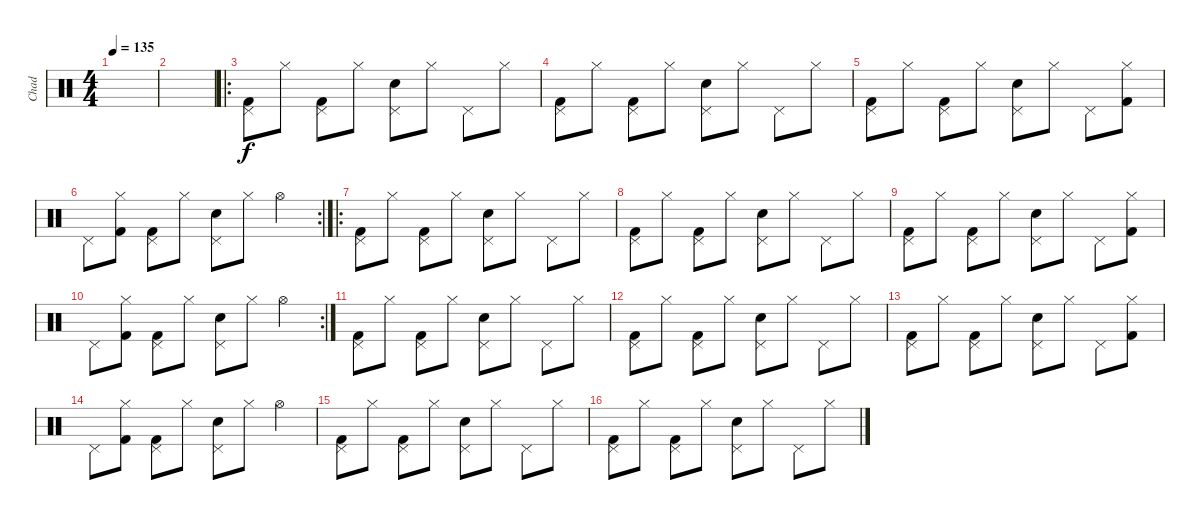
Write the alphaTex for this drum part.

\track ("Chad" "Chad") {instrument percussion}
\staff {score}
\articulation defaults
\ts (4 4)
\tempo 135
\clef neutral
\ks c
|
|
\ro
("Pedal Hi-Hat (hit)" "Kick (hit) 2").8 "Hi-Hat (closed)".8 ("Pedal Hi-Hat (hit)" "Kick (hit) 2").8 "Hi-Hat (closed)".8 ("Pedal Hi-Hat (hit)" "Electric Snare (hit)").8 "Hi-Hat (closed)".8 "Pedal Hi-Hat (hit)".8 "Hi-Hat (closed)".8 |
("Pedal Hi-Hat (hit)" "Kick (hit) 2").8 "Hi-Hat (closed)".8 ("Pedal Hi-Hat (hit)" "Kick (hit) 2").8 "Hi-Hat (closed)".8 ("Pedal Hi-Hat (hit)" "Electric Snare (hit)").8 "Hi-Hat (closed)".8 "Pedal Hi-Hat (hit)".8 "Hi-Hat (closed)".8 |
("Pedal Hi-Hat (hit)" "Kick (hit) 2").8 "Hi-Hat (closed)".8 ("Pedal Hi-Hat (hit)" "Kick (hit) 2").8 "Hi-Hat (closed)".8 ("Pedal Hi-Hat (hit)" "Electric Snare (hit)").8 "Hi-Hat (closed)".8 "Pedal Hi-Hat (hit)".8 ("Hi-Hat (closed)" "Kick (hit) 2").8 |
\rc 2 "Pedal Hi-Hat (hit)".8
("Hi-Hat (closed)" "Kick (hit) 2").8 ("Pedal Hi-Hat (hit)" "Kick (hit) 2").8 "Hi-Hat (closed)".8 ("Pedal Hi-Hat (hit)" "Electric Snare (hit)").8 "Hi-Hat (closed)".8 "Hi-Hat (open)".4 |
\ro
\section ("" "")
("Pedal Hi-Hat (hit)" "Kick (hit) 2").8 "Hi-Hat (closed)".8 ("Pedal Hi-Hat (hit)" "Kick (hit) 2").8 "Hi-Hat (closed)".8 ("Pedal Hi-Hat (hit)" "Electric Snare (hit)").8 "Hi-Hat (closed)".8 "Pedal Hi-Hat (hit)".8 "Hi-Hat (closed)".8 |
("Pedal Hi-Hat (hit)" "Kick (hit) 2").8 "Hi-Hat (closed)".8 ("Pedal Hi-Hat (hit)" "Kick (hit) 2").8 "Hi-Hat (closed)".8 ("Pedal Hi-Hat (hit)" "Electric Snare (hit)").8 "Hi-Hat (closed)".8 "Pedal Hi-Hat (hit)".8 "Hi-Hat (closed)".8 |
("Pedal Hi-Hat (hit)" "Kick (hit) 2").8 "Hi-Hat (closed)".8 ("Pedal Hi-Hat (hit)" "Kick (hit) 2").8 "Hi-Hat (closed)".8 ("Pedal Hi-Hat (hit)" "Electric Snare (hit)").8 "Hi-Hat (closed)".8 "Pedal Hi-Hat (hit)".8 ("Hi-Hat (closed)" "Kick (hit) 2").8 |
\rc 2 "Pedal Hi-Hat (hit)".8
("Hi-Hat (closed)" "Kick (hit) 2").8 ("Pedal Hi-Hat (hit)" "Kick (hit) 2").8 "Hi-Hat (closed)".8 ("Pedal Hi-Hat (hit)" "Electric Snare (hit)").8 "Hi-Hat (closed)".8 "Hi-Hat (open)".4 |
("Pedal Hi-Hat (hit)" "Kick (hit) 2").8 "Hi-Hat (closed)".8 ("Pedal Hi-Hat (hit)" "Kick (hit) 2").8 "Hi-Hat (closed)".8 ("Pedal Hi-Hat (hit)" "Electric Snare (hit)").8 "Hi-Hat (closed)".8 "Pedal Hi-Hat (hit)".8 "Hi-Hat (closed)".8 |
("Pedal Hi-Hat (hit)" "Kick (hit) 2").8 "Hi-Hat (closed)".8 ("Pedal Hi-Hat (hit)" "Kick (hit) 2").8 "Hi-Hat (closed)".8 ("Pedal Hi-Hat (hit)" "Electric Snare (hit)").8 "Hi-Hat (closed)".8 "Pedal Hi-Hat (hit)".8 "Hi-Hat (closed)".8 |
("Pedal Hi-Hat (hit)" "Kick (hit) 2").8 "Hi-Hat (closed)".8 ("Pedal Hi-Hat (hit)" "Kick (hit) 2").8 "Hi-Hat (closed)".8 ("Pedal Hi-Hat (hit)" "Electric Snare (hit)").8 "Hi-Hat (closed)".8 "Pedal Hi-Hat (hit)".8 ("Hi-Hat (closed)" "Kick (hit) 2").8 |
"Pedal Hi-Hat (hit)".8 ("Hi-Hat (closed)" "Kick (hit) 2").8 ("Pedal Hi-Hat (hit)" "Kick (hit) 2").8 "Hi-Hat (closed)".8 ("Pedal Hi-Hat (hit)" "Electric Snare (hit)").8 "Hi-Hat (closed)".8 "Hi-Hat (open)".4 |
("Pedal Hi-Hat (hit)" "Kick (hit) 2").8 "Hi-Hat (closed)".8 ("Pedal Hi-Hat (hit)" "Kick (hit) 2").8 "Hi-Hat (closed)".8 ("Pedal Hi-Hat (hit)" "Electric Snare (hit)").8 "Hi-Hat (closed)".8 "Pedal Hi-Hat (hit)".8 "Hi-Hat (closed)".8 |
("Pedal Hi-Hat (hit)" "Kick (hit) 2").8 "Hi-Hat (closed)".8 ("Pedal Hi-Hat (hit)" "Kick (hit) 2").8 "Hi-Hat (closed)".8 ("Pedal Hi-Hat (hit)" "Electric Snare (hit)").8 "Hi-Hat (closed)".8 "Pedal Hi-Hat (hit)".8 "Hi-Hat (closed)".8
